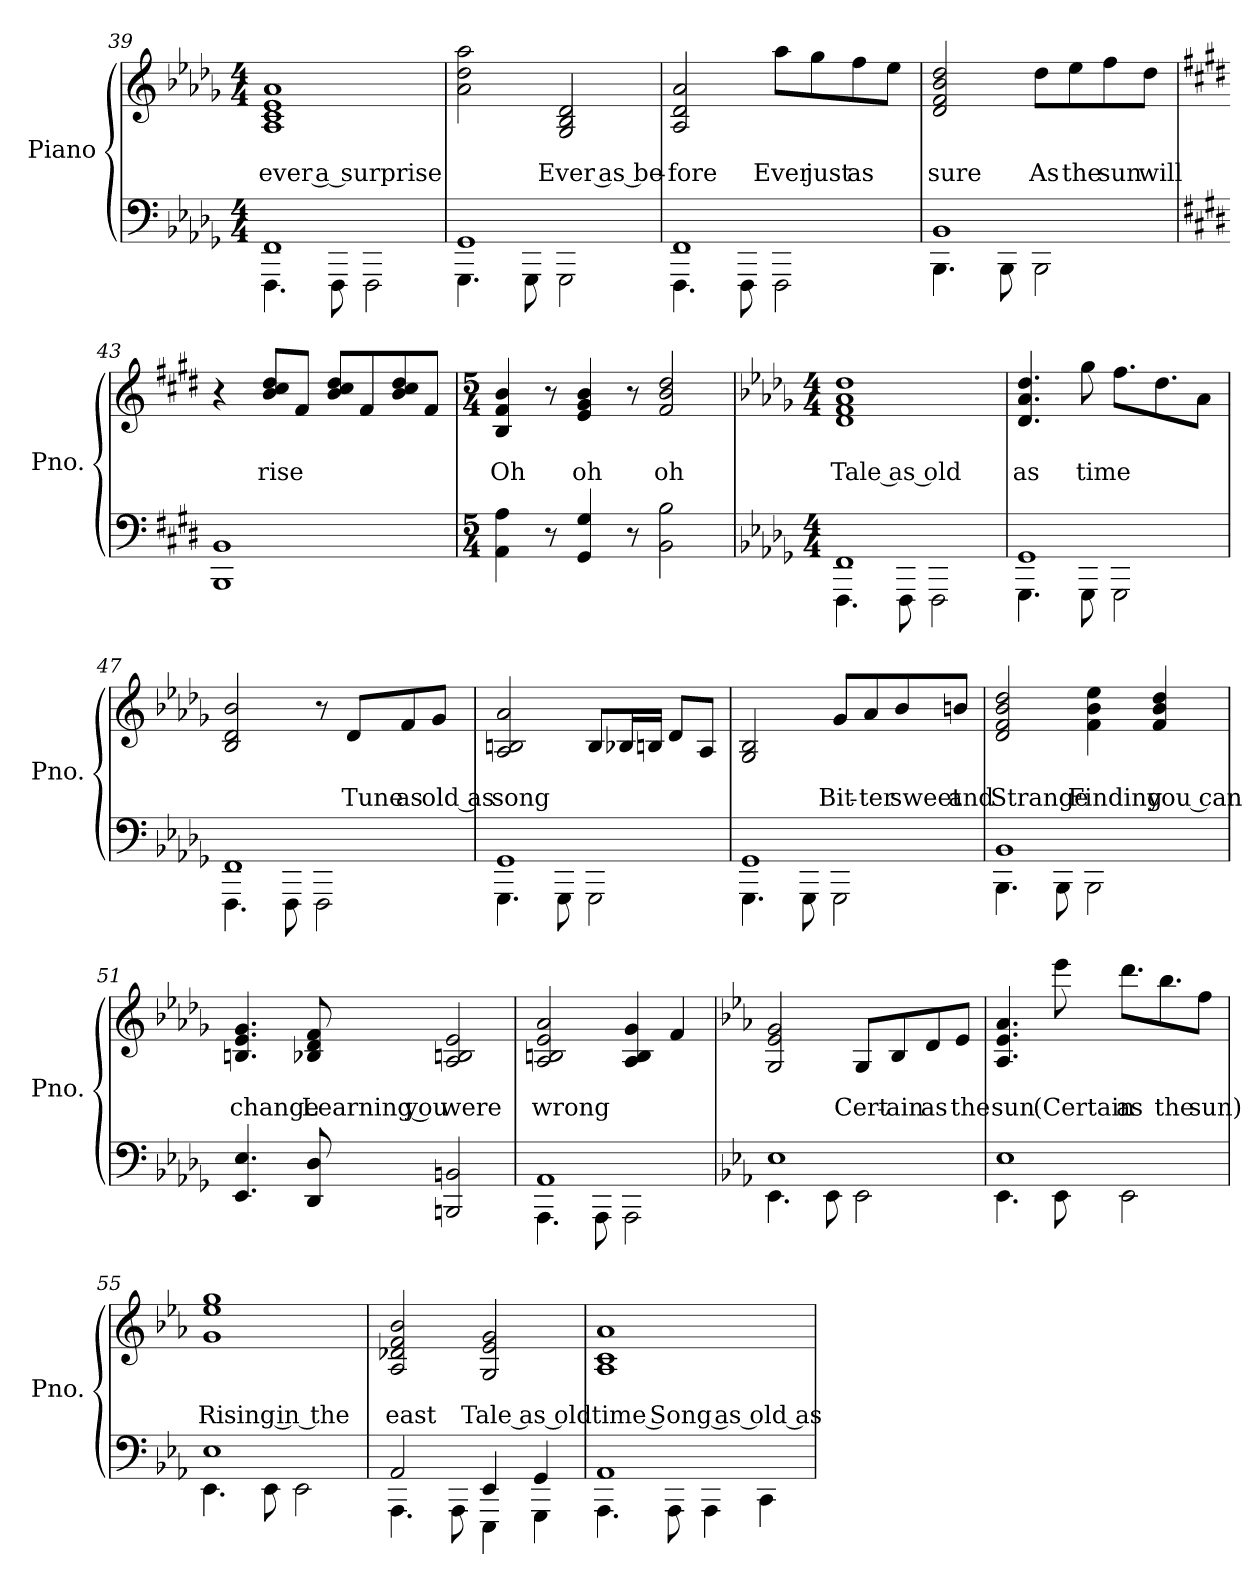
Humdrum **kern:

**kern	**kern	**text	**text
*part1	*part1	*part1	*part1
*staff2	*staff1	*staff1	*staff1
*I"Piano	*	*	*
*I'Pno.	*	*	*
*clefF4	*clefG2	*	*
*k[b-e-a-d-g-]	*k[b-e-a-d-g-]	*	*
*M4/4	*M4/4	*	*
=39	=39	=39	=39
*^	*	*	*
1FF	4.FFF\	1A- 1c 1e- 1a-	.	ever a surprise
.	8FFF\	.	.	.
.	2FFF\	.	.	.
!!LO:PB:g=z
=40	=40	=40	=40	=40
1GG-	4.GGG-\	2a-\ 2dd-\ 2aa-\	.	.
.	8GGG-\	.	.	.
.	2GGG-\	2G-/ 2B-/ 2d-/	.	Ever as be-
=41	=41	=41	=41	=41
1FF	4.FFF\	2A-/ 2d-/ 2a-/	.	-fore
.	8FFF\	.	.	.
.	2FFF\	8aa-\L	.	Ever
.	.	8gg-\	.	just
.	.	8ff\	.	as
.	.	8ee-\J	.	.
=42	=42	=42	=42	=42
1BB-	4.BBB-\	2d-/ 2f/ 2b-/ 2dd-/	.	sure
.	8BBB-\	.	.	.
.	2BBB-\	8dd-\L	.	As
.	.	8ee-\	.	the
.	.	8ff\	.	sun
.	.	8dd-\J	.	will
*v	*v	*	*	*
=43	=43	=43	=43
*k[f#c#g#d#]	*k[f#c#g#d#]	*	*
1BBB 1BB	4r	.	.
.	8b/ 8cc#/ 8dd#/L	.	rise
.	8f#/J	.	.
.	8b/ 8cc#/ 8dd#/L	.	.
.	8f#/	.	.
.	8b/ 8cc#/ 8dd#/	.	.
.	8f#/J	.	.
!!LO:LB:g=z
=44	=44	=44	=44
*M5/4	*M5/4	*	*
4AA\ 4A\	4B/ 4f#/ 4b/	.	Oh
8r	8r	.	.
4GG#/ 4G#/	4e/ 4g#/ 4b/	.	oh
8r	8r	.	.
2BB\ 2B\	2f#/ 2b/ 2dd#/	.	oh
=45	=45	=45	=45
*k[b-e-a-d-g-]	*k[b-e-a-d-g-]	*	*
*M4/4	*M4/4	*	*
*^	*	*	*
1FF	4.FFF\	1d- 1f 1a- 1dd-	.	Tale as old
.	8FFF\	.	.	.
.	2FFF\	.	.	.
=46	=46	=46	=46	=46
1GG-	4.GGG-\	4.d-/ 4.a-/ 4.dd-/	.	as
.	8GGG-\	8gg-\	.	time
.	2GGG-\	8.ff\L	.	.
.	.	8.dd-\	.	.
.	.	8a-\J	.	.
=47	=47	=47	=47	=47
1FF	4.FFF\	2B-/ 2d-/ 2b-/	.	.
.	8FFF\	.	.	.
.	2FFF\	8r	.	.
.	.	8d-/L	.	Tune
.	.	8f/	.	as
.	.	8g-/J	.	old as
!!LO:LB:g=z
=48	=48	=48	=48	=48
1GG-	4.GGG-\	2A-/ 2Bn/ 2a-/	.	song
.	8GGG-\	.	.	.
.	2GGG-\	8B/L	.	.
.	.	16B-X/L	.	.
.	.	16Bn/JJ	.	.
.	.	8d-/L	.	.
.	.	8A-/J	.	.
=49	=49	=49	=49	=49
1GG-	4.GGG-\	2G-/ 2B-/	.	.
.	8GGG-\	.	.	.
.	2GGG-\	8g-/L	.	Bit-
.	.	8a-/	.	-ter
.	.	8b-/	.	sweet
.	.	8bn/J	.	and
=50	=50	=50	=50	=50
1BB-	4.BBB-\	2d-/ 2f/ 2b-/ 2dd-/	.	Strange
.	8BBB-\	.	.	.
.	2BBB-\	4f\ 4b-\ 4ee-\	.	Finding
.	.	4f/ 4b-/ 4dd-/	.	you can
*v	*v	*	*	*
!!LO:LB:g=z
=51	=51	=51	=51
4.EE-/ 4.E-/	4.Bn/ 4.e-/ 4.g-/	.	change
8DD-/ 8D-/	8B-X/ 8d-/ 8f/	.	Learning you
2BBBn/ 2BBn/	2A-/ 2Bn/ 2e-/	.	were
=52	=52	=52	=52
*^	*	*	*
1AA-	4.AAA-\	2A-/ 2Bn/ 2e-/ 2a-/	.	wrong
.	8AAA-\	.	.	.
.	2AAA-\	4A-/ 4B/ 4g-/	.	.
.	.	4f/	.	.
=53	=53	=53	=53	=53
*k[b-e-a-]	*	*k[b-e-a-]	*	*
1E-	4.EE-\	2G/ 2e-/ 2g/	.	.
.	8EE-\	.	.	.
.	2EE-\	8G/L	.	Cert-
.	.	8B-/	.	-ain
.	.	8d/	.	as
.	.	8e-/J	.	the
!!LO:PB:g=z
=54	=54	=54	=54	=54
1E-	4.EE-\	4.A-/ 4.e-/ 4.a-/	.	sun
.	8EE-\	8eee-\	.	(Certain
.	2EE-\	8.ddd\L	.	as
.	.	8.bb-\	.	the
.	.	8ff\J	.	sun)
=55	=55	=55	=55	=55
1E-	4.EE-\	1g 1ee- 1gg	.	Rising in the
.	8EE-\	.	.	.
.	2EE-\	.	.	.
=56	=56	=56	=56	=56
2AA-/	4.AAA-\	2A-/ 2d-X/ 2f/ 2b-/	.	east
.	8AAA-\	.	.	.
4EE-/	4EEE-\	2G/ 2e-/ 2g/	.	Tale as old
4GG/	4GGG\	.	.	.
=57	=57	=57	=57	=57
1AA-	4.AAA-\	1A- 1c 1a-	.	time Song as old as
.	8AAA-\	.	.	.
.	4AAA-\	.	.	.
.	4CC\	.	.	.
*v	*v	*	*	*
=	=	=	=
*-	*-	*-	*-
